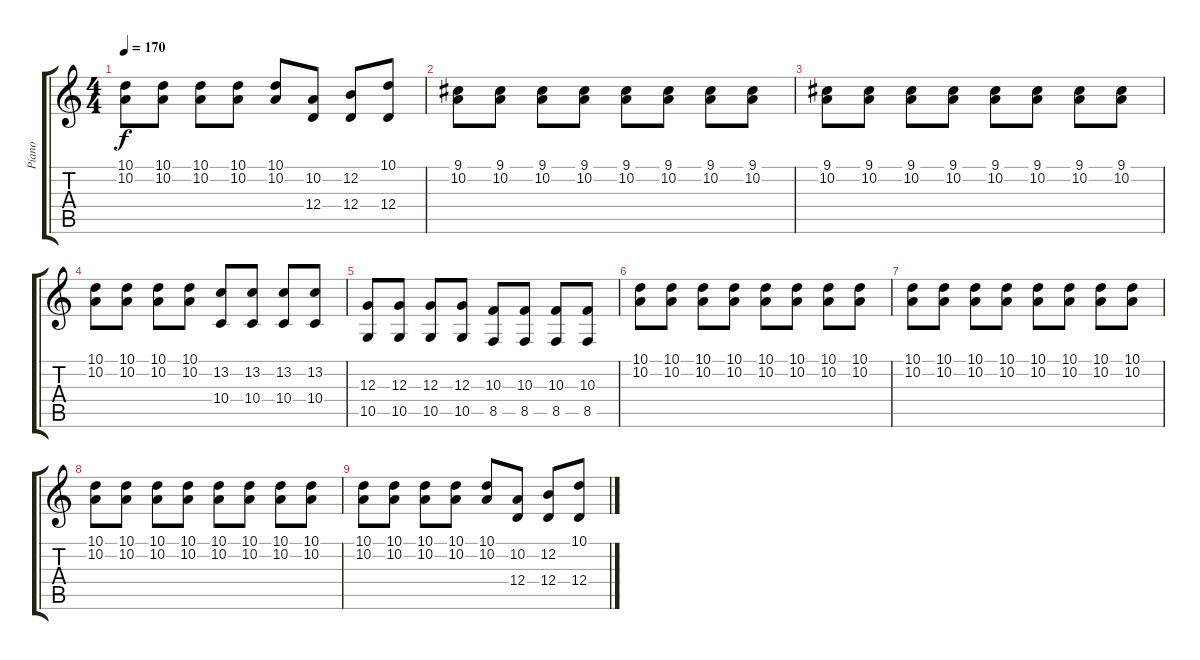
\track ("Piano" "Piano") {instrument acousticgrandpiano}
\staff {score tabs}
\tuning (E4 B3 G3 D3 A2 E2) {hide}
\ts (4 4)
\tempo 170
\clef g2
\ks c
(10.1 10.2).8{dy f} (10.1 10.2).8 (10.1 10.2).8 (10.1 10.2).8 (10.1 10.2).8 (10.2 12.4).8 (12.2 12.4).8 (10.1 12.4).8 |
(9.1 10.2).8 (9.1 10.2).8 (9.1 10.2).8 (9.1 10.2).8 (9.1 10.2).8 (9.1 10.2).8 (9.1 10.2).8 (9.1 10.2).8 |
(9.1 10.2).8 (9.1 10.2).8 (9.1 10.2).8 (9.1 10.2).8 (9.1 10.2).8 (9.1 10.2).8 (9.1 10.2).8 (9.1 10.2).8 |
(10.1 10.2).8 (10.1 10.2).8 (10.1 10.2).8 (10.1 10.2).8 (13.2 10.4).8 (13.2 10.4).8 (13.2 10.4).8 (13.2 10.4).8 |
(12.3 10.5).8 (12.3 10.5).8 (12.3 10.5).8 (12.3 10.5).8 (10.3 8.5).8 (10.3 8.5).8 (10.3 8.5).8 (10.3 8.5).8 |
(10.1 10.2).8 (10.1 10.2).8 (10.1 10.2).8 (10.1 10.2).8 (10.1 10.2).8 (10.1 10.2).8 (10.1 10.2).8 (10.1 10.2).8 |
(10.1 10.2).8 (10.1 10.2).8 (10.1 10.2).8 (10.1 10.2).8 (10.1 10.2).8 (10.1 10.2).8 (10.1 10.2).8 (10.1 10.2).8 |
(10.1 10.2).8 (10.1 10.2).8 (10.1 10.2).8 (10.1 10.2).8 (10.1 10.2).8 (10.1 10.2).8 (10.1 10.2).8 (10.1 10.2).8 |
(10.1 10.2).8 (10.1 10.2).8 (10.1 10.2).8 (10.1 10.2).8 (10.1 10.2).8 (10.2 12.4).8 (12.2 12.4).8 (10.1 12.4).8
